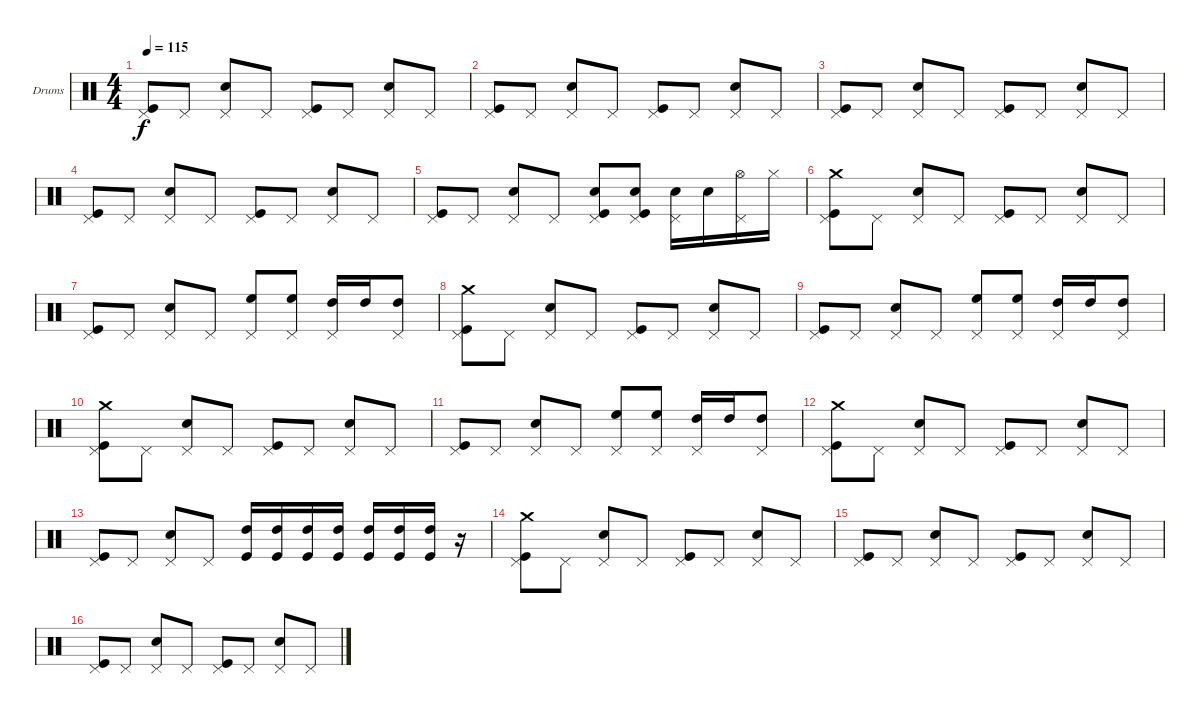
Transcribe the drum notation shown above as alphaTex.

\bracketExtendMode groupsimilarinstruments
\firstSystemTrackNameOrientation horizontal
\otherSystemsTrackNameOrientation horizontal
\track ("Дядя Том" "Drums") {instrument percussion}
\staff {score}
\articulation defaults
\ts (4 4)
\tempo 115
\clef neutral
\ks c
("Pedal Hi-Hat (hit)" "Kick (hit)").8{dy f} "Pedal Hi-Hat (hit)".8 ("Pedal Hi-Hat (hit)" "Snare (hit) 2").8 "Pedal Hi-Hat (hit)".8 ("Pedal Hi-Hat (hit)" "Kick (hit)").8 "Pedal Hi-Hat (hit)".8 ("Pedal Hi-Hat (hit)" "Snare (hit) 2").8 "Pedal Hi-Hat (hit)".8 |
("Pedal Hi-Hat (hit)" "Kick (hit)").8 "Pedal Hi-Hat (hit)".8 ("Pedal Hi-Hat (hit)" "Snare (hit) 2").8 "Pedal Hi-Hat (hit)".8 ("Pedal Hi-Hat (hit)" "Kick (hit)").8 "Pedal Hi-Hat (hit)".8 ("Pedal Hi-Hat (hit)" "Snare (hit) 2").8 "Pedal Hi-Hat (hit)".8 |
("Pedal Hi-Hat (hit)" "Kick (hit)").8 "Pedal Hi-Hat (hit)".8 ("Pedal Hi-Hat (hit)" "Snare (hit) 2").8 "Pedal Hi-Hat (hit)".8 ("Pedal Hi-Hat (hit)" "Kick (hit)").8 "Pedal Hi-Hat (hit)".8 ("Pedal Hi-Hat (hit)" "Snare (hit) 2").8 "Pedal Hi-Hat (hit)".8 |
("Pedal Hi-Hat (hit)" "Kick (hit)").8 "Pedal Hi-Hat (hit)".8 ("Pedal Hi-Hat (hit)" "Snare (hit) 2").8 "Pedal Hi-Hat (hit)".8 ("Pedal Hi-Hat (hit)" "Kick (hit)").8 "Pedal Hi-Hat (hit)".8 ("Pedal Hi-Hat (hit)" "Snare (hit) 2").8 "Pedal Hi-Hat (hit)".8 |
("Pedal Hi-Hat (hit)" "Kick (hit)").8 "Pedal Hi-Hat (hit)".8 ("Pedal Hi-Hat (hit)" "Snare (hit) 2").8 "Pedal Hi-Hat (hit)".8 ("Pedal Hi-Hat (hit)" "Snare (hit) 2" "Kick (hit)").8 ("Pedal Hi-Hat (hit)" "Snare (hit) 2" "Kick (hit)").8 ("Pedal Hi-Hat (hit)" "Snare (hit) 2").16 "Snare (hit) 2".16 ("Pedal Hi-Hat (hit)" "Hi-Hat (open)").16 "Hi-Hat (closed)".16 |
("Pedal Hi-Hat (hit)" "Crash medium (hit)" "Kick (hit)").8 "Pedal Hi-Hat (hit)".8 ("Pedal Hi-Hat (hit)" "Snare (hit) 2").8 "Pedal Hi-Hat (hit)".8 ("Pedal Hi-Hat (hit)" "Kick (hit)").8 "Pedal Hi-Hat (hit)".8 ("Pedal Hi-Hat (hit)" "Snare (hit) 2").8 "Pedal Hi-Hat (hit)".8 |
("Pedal Hi-Hat (hit)" "Kick (hit)").8 "Pedal Hi-Hat (hit)".8 ("Pedal Hi-Hat (hit)" "Snare (hit) 2").8 "Pedal Hi-Hat (hit)".8 ("Pedal Hi-Hat (hit)" "High Floor Tom (hit)").8 ("Pedal Hi-Hat (hit)" "High Floor Tom (hit)").8 ("Pedal Hi-Hat (hit)" "High Tom (hit)").16 "High Tom (hit)".16 ("Pedal Hi-Hat (hit)" "High Tom (hit)").8 |
("Pedal Hi-Hat (hit)" "Crash medium (hit)" "Kick (hit)").8 "Pedal Hi-Hat (hit)".8 ("Pedal Hi-Hat (hit)" "Snare (hit) 2").8 "Pedal Hi-Hat (hit)".8 ("Pedal Hi-Hat (hit)" "Kick (hit)").8 "Pedal Hi-Hat (hit)".8 ("Pedal Hi-Hat (hit)" "Snare (hit) 2").8 "Pedal Hi-Hat (hit)".8 |
("Pedal Hi-Hat (hit)" "Kick (hit)").8 "Pedal Hi-Hat (hit)".8 ("Pedal Hi-Hat (hit)" "Snare (hit) 2").8 "Pedal Hi-Hat (hit)".8 ("Pedal Hi-Hat (hit)" "High Floor Tom (hit)").8 ("Pedal Hi-Hat (hit)" "High Floor Tom (hit)").8 ("Pedal Hi-Hat (hit)" "High Tom (hit)").16 "High Tom (hit)".16 ("Pedal Hi-Hat (hit)" "High Tom (hit)").8 |
("Pedal Hi-Hat (hit)" "Crash medium (hit)" "Kick (hit)").8 "Pedal Hi-Hat (hit)".8 ("Pedal Hi-Hat (hit)" "Snare (hit) 2").8 "Pedal Hi-Hat (hit)".8 ("Pedal Hi-Hat (hit)" "Kick (hit)").8 "Pedal Hi-Hat (hit)".8 ("Pedal Hi-Hat (hit)" "Snare (hit) 2").8 "Pedal Hi-Hat (hit)".8 |
("Pedal Hi-Hat (hit)" "Kick (hit)").8 "Pedal Hi-Hat (hit)".8 ("Pedal Hi-Hat (hit)" "Snare (hit) 2").8 "Pedal Hi-Hat (hit)".8 ("Pedal Hi-Hat (hit)" "High Floor Tom (hit)").8 ("Pedal Hi-Hat (hit)" "High Floor Tom (hit)").8 ("Pedal Hi-Hat (hit)" "High Tom (hit)").16 "High Tom (hit)".16 ("Pedal Hi-Hat (hit)" "High Tom (hit)").8 |
("Pedal Hi-Hat (hit)" "Crash medium (hit)" "Kick (hit)").8 "Pedal Hi-Hat (hit)".8 ("Pedal Hi-Hat (hit)" "Snare (hit) 2").8 "Pedal Hi-Hat (hit)".8 ("Pedal Hi-Hat (hit)" "Kick (hit)").8 "Pedal Hi-Hat (hit)".8 ("Pedal Hi-Hat (hit)" "Snare (hit) 2").8 "Pedal Hi-Hat (hit)".8 |
("Pedal Hi-Hat (hit)" "Kick (hit)").8 "Pedal Hi-Hat (hit)".8 ("Pedal Hi-Hat (hit)" "Snare (hit) 2").8 "Pedal Hi-Hat (hit)".8 ("Kick (hit)" "High Tom (hit)").16 ("Kick (hit)" "High Tom (hit)").16 ("Kick (hit)" "High Tom (hit)").16 ("Kick (hit)" "High Tom (hit)").16 ("Kick (hit)" "High Tom (hit)").16 ("Kick (hit)" "High Tom (hit)").16 ("Kick (hit)" "High Tom (hit)").16 r.16 |
("Pedal Hi-Hat (hit)" "Crash medium (hit)" "Kick (hit)").8 "Pedal Hi-Hat (hit)".8 ("Pedal Hi-Hat (hit)" "Snare (hit) 2").8 "Pedal Hi-Hat (hit)".8 ("Pedal Hi-Hat (hit)" "Kick (hit)").8 "Pedal Hi-Hat (hit)".8 ("Pedal Hi-Hat (hit)" "Snare (hit) 2").8 "Pedal Hi-Hat (hit)".8 |
("Pedal Hi-Hat (hit)" "Kick (hit)").8 "Pedal Hi-Hat (hit)".8 ("Pedal Hi-Hat (hit)" "Snare (hit) 2").8 "Pedal Hi-Hat (hit)".8 ("Pedal Hi-Hat (hit)" "Kick (hit)").8 "Pedal Hi-Hat (hit)".8 ("Pedal Hi-Hat (hit)" "Snare (hit) 2").8 "Pedal Hi-Hat (hit)".8 |
("Pedal Hi-Hat (hit)" "Kick (hit)").8 "Pedal Hi-Hat (hit)".8 ("Pedal Hi-Hat (hit)" "Snare (hit) 2").8 "Pedal Hi-Hat (hit)".8 ("Pedal Hi-Hat (hit)" "Kick (hit)").8 "Pedal Hi-Hat (hit)".8 ("Pedal Hi-Hat (hit)" "Snare (hit) 2").8 "Pedal Hi-Hat (hit)".8
